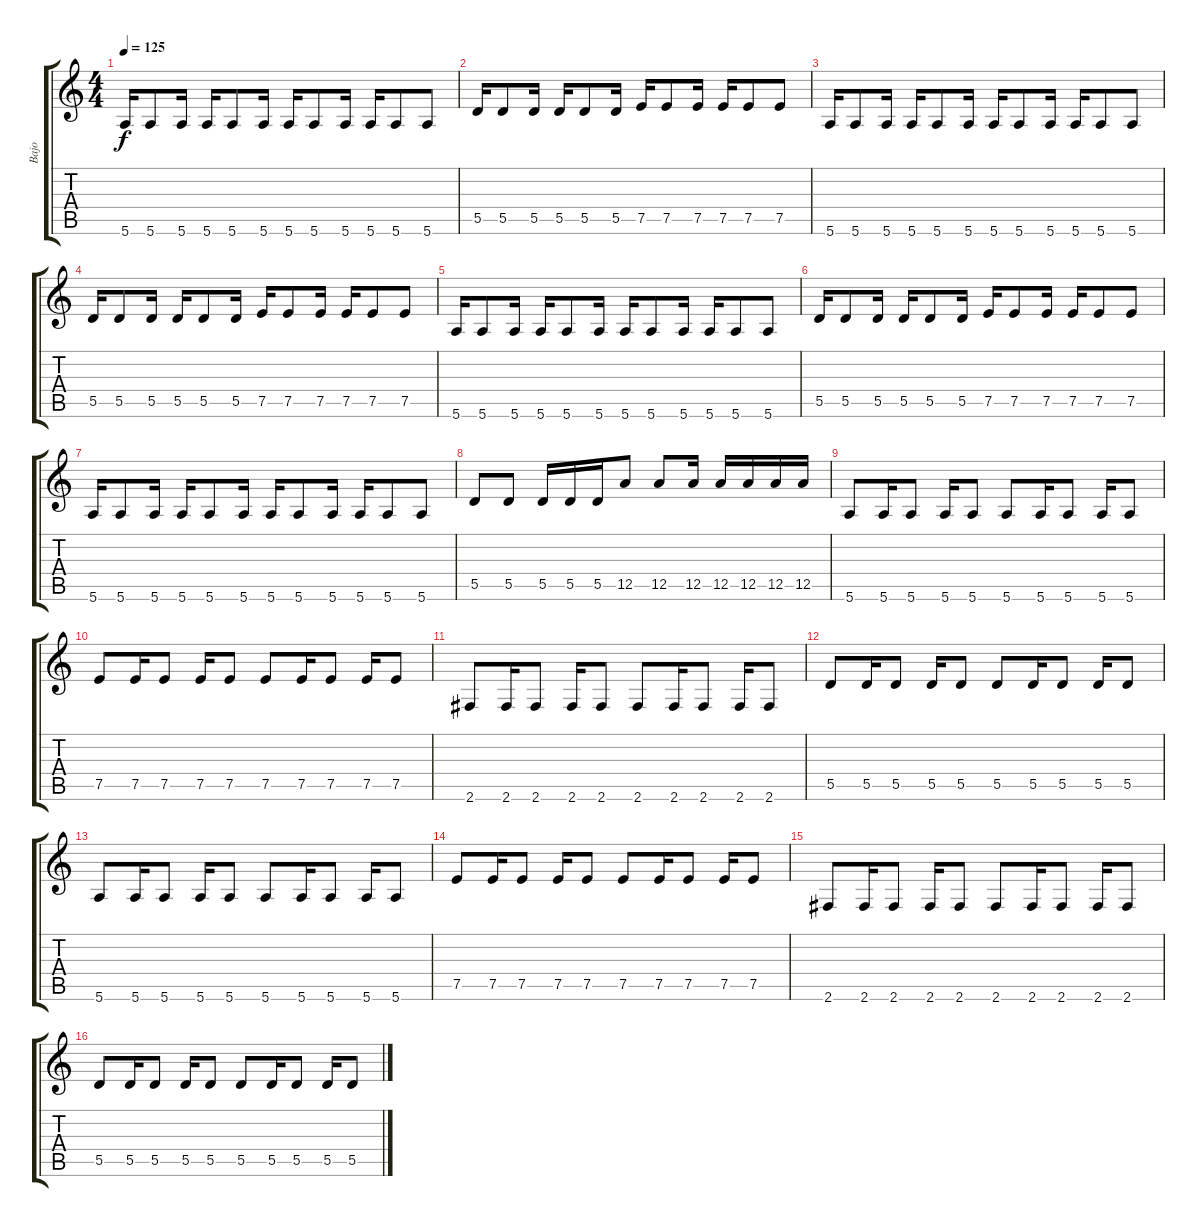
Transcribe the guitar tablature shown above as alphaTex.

\track ("Bajo" "Bajo") {instrument electricbasspick}
\staff {score tabs}
\tuning (E4 B3 G3 D3 A2 E2) {hide}
\ts (4 4)
\tempo 125
\clef g2
\ks c
5.6.16{dy f} 5.6.8 5.6.16 5.6.16 5.6.8 5.6.16 5.6.16 5.6.8 5.6.16 5.6.16 5.6.8 5.6.8 |
5.5.16 5.5.8 5.5.16 5.5.16 5.5.8 5.5.16 7.5.16 7.5.8 7.5.16 7.5.16 7.5.8 7.5.8 |
5.6.16 5.6.8 5.6.16 5.6.16 5.6.8 5.6.16 5.6.16 5.6.8 5.6.16 5.6.16 5.6.8 5.6.8 |
5.5.16 5.5.8 5.5.16 5.5.16 5.5.8 5.5.16 7.5.16 7.5.8 7.5.16 7.5.16 7.5.8 7.5.8 |
5.6.16 5.6.8 5.6.16 5.6.16 5.6.8 5.6.16 5.6.16 5.6.8 5.6.16 5.6.16 5.6.8 5.6.8 |
5.5.16 5.5.8 5.5.16 5.5.16 5.5.8 5.5.16 7.5.16 7.5.8 7.5.16 7.5.16 7.5.8 7.5.8 |
5.6.16 5.6.8 5.6.16 5.6.16 5.6.8 5.6.16 5.6.16 5.6.8 5.6.16 5.6.16 5.6.8 5.6.8 |
5.5.8 5.5.8 5.5.16 5.5.16 5.5.16 12.5.8 12.5.8 12.5.16 12.5.16 12.5.16 12.5.16 12.5.16 |
5.6.8 5.6.16 5.6.8 5.6.16 5.6.8 5.6.8 5.6.16 5.6.8 5.6.16 5.6.8 |
7.5.8 7.5.16 7.5.8 7.5.16 7.5.8 7.5.8 7.5.16 7.5.8 7.5.16 7.5.8 |
2.6.8 2.6.16 2.6.8 2.6.16 2.6.8 2.6.8 2.6.16 2.6.8 2.6.16 2.6.8 |
5.5.8 5.5.16 5.5.8 5.5.16 5.5.8 5.5.8 5.5.16 5.5.8 5.5.16 5.5.8 |
5.6.8 5.6.16 5.6.8 5.6.16 5.6.8 5.6.8 5.6.16 5.6.8 5.6.16 5.6.8 |
7.5.8 7.5.16 7.5.8 7.5.16 7.5.8 7.5.8 7.5.16 7.5.8 7.5.16 7.5.8 |
2.6.8 2.6.16 2.6.8 2.6.16 2.6.8 2.6.8 2.6.16 2.6.8 2.6.16 2.6.8 |
5.5.8 5.5.16 5.5.8 5.5.16 5.5.8 5.5.8 5.5.16 5.5.8 5.5.16 5.5.8
